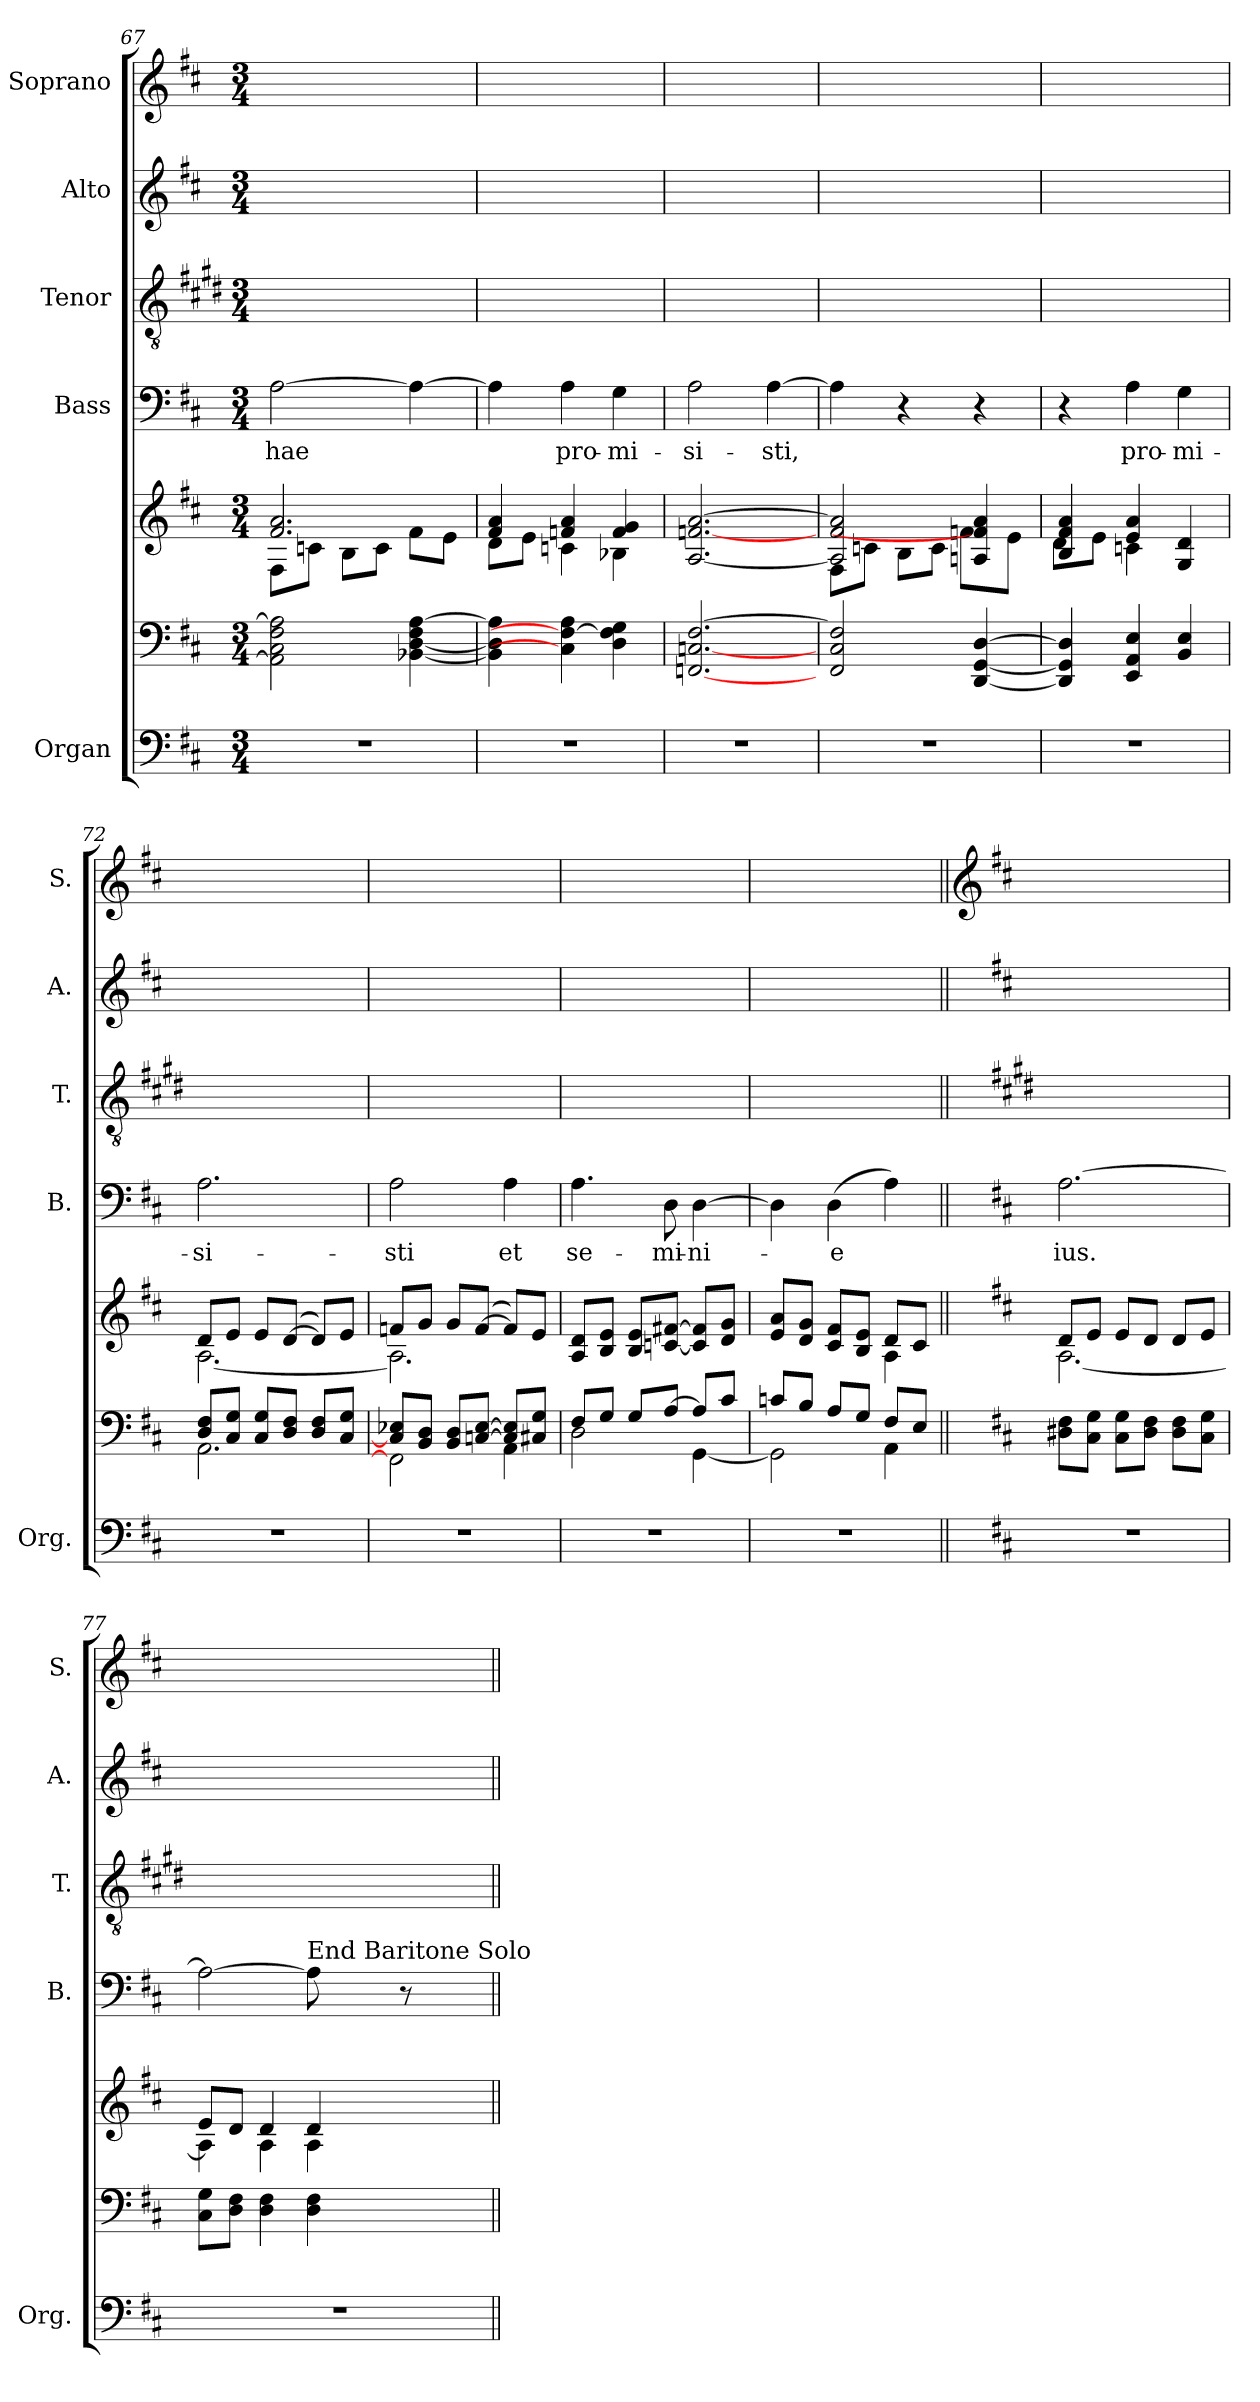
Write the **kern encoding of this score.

**kern	**kern	**kern	**kern	**text	**kern	**kern	**kern
*part5	*part5	*part5	*part4	*part4	*part3	*part2	*part1
*staff7	*staff6	*staff5	*staff4	*staff4	*staff3	*staff2	*staff1
*I"Organ	*	*	*I"Bass	*	*I"Tenor	*I"Alto	*I"Soprano
*I'Org.	*	*	*I'B.	*	*I'T.	*I'A.	*I'S.
*clefF4	*clefF4	*clefG2	*clefF4	*	*clefGv2	*clefG2	*clefG2
*	*	*	*	*	*ITrd1c2	*	*
*k[f#c#]	*k[f#c#]	*k[f#c#]	*k[f#c#]	*	*k[f#c#]	*k[f#c#]	*k[f#c#]
*M3/4	*M3/4	*M3/4	*M3/4	*	*M3/4	*M3/4	*M3/4
=67	=67	=67	=67	=67	=67	=67	=67
*	*	*^	*	*	*	*	*
!	!	!	!	!	!LO:LY:b	!	!	!
2.r	2AA\] 2C#\ 2F#\ 2A\]	2.f#/ 2.a/	8F#\L	[2A\	-hae	2.ryy	2.ryy	2.ryy
.	.	.	8cn\J	.	.	.	.	.
.	.	.	8B\L	.	.	.	.	.
.	.	.	8c\J	.	.	.	.	.
.	[4BB-X\ [4D\ 4F#\ [4A\	.	8f#\L	4A\_	.	.	.	.
.	.	.	8e\J	.	.	.	.	.
=68	=68	=68	=68	=68	=68	=68	=68	=68
2.r	4BB-\] 4D\] 4A\]	4f#/ 4a/	8d\L	4A\]	.	2.ryy	2.ryy	2.ryy
.	.	.	8e\J	.	.	.	.	.
!	!	!	!	!	!LO:LY:b	!	!	!
.	4C\] 4F\_ 4A\	4fn/ 4a/	4cn\	4A\	pro-	.	.	.
!	!	!	!	!	!LO:LY:b	!	!	!
.	4D\ 4F\] 4G\	4f/ 4g/	4B-X\	4G\	-mi-	.	.	.
=69	=69	=69	=69	=69	=69	=69	=69	=69
!	!	!	!	!	!LO:LY:b	!	!	!
*	*	*v	*v	*	*	*	*	*
2.r	[2.FFn/ [2.Cn/ [2.F#/	[2.A/ [2.fn/ [2.a/	2A\	-si-	2.ryy	2.ryy	2.ryy
!	!	!	!	!LO:LY:b	!	!	!
.	.	.	[4A\	-sti,	.	.	.
=70	=70	=70	=70	=70	=70	=70	=70
*	*	*^	*	*	*	*	*
2.r	2FF#/ 2C#/ 2F#/]	2A/] 2f#/ 2a/]	8F#\L	4A\]	.	2.ryy	2.ryy	2.ryy
.	.	.	8cn\J	.	.	.	.	.
.	.	.	8B\L	4r	.	.	.	.
.	.	.	8c\J	.	.	.	.	.
.	[4DD/ [4GG/ [4D/	4An/ 4f/] 4a/	8fn\L	4r	.	.	.	.
.	.	.	8e\J	.	.	.	.	.
!!LO:PB:g=z
=71	=71	=71	=71	=71	=71	=71	=71	=71
2.r	4DD/] 4GG/] 4D/]	4B/ 4f#/ 4a/	8d\L	4r	.	2.ryy	2.ryy	2.ryy
.	.	.	8e\J	.	.	.	.	.
!	!	!	!	!	!LO:LY:b	!	!	!
.	4EE/ 4AA/ 4E/	4e/ 4a/	4cn\	4A\	pro-	.	.	.
!	!	!	!	!	!LO:LY:b	!	!	!
.	4BB/ 4E/	4G/ 4d/	4ryy	4G\	-mi-	.	.	.
=72	=72	=72	=72	=72	=72	=72	=72	=72
*	*^	*	*	*	*	*	*	*
!	!	!	!	!	!	!LO:LY:b	!	!	!
2.r	8D/ 8F#/L	2.AA\	8d/L	[2.A\	2.A\	-si-	2.ryy	2.ryy	2.ryy
.	8C#/ 8G/J	.	8e/J	.	.	.	.	.	.
.	8C#/ 8G/L	.	8e/L	.	.	.	.	.	.
.	8D/ 8F#/J	.	(>[8d/J	.	.	.	.	.	.
.	8D/ 8F#/L	.	8d/L])	.	.	.	.	.	.
.	8C#/ 8G/J	.	8e/J	.	.	.	.	.	.
=73	=73	=73	=73	=73	=73	=73	=73	=73	=73
!	!	!	!	!	!	!LO:LY:b	!	!	!
2.r	8C/] 8E-X/L	2FF\]	8fn/L	2.A\]	2A\	-sti	2.ryy	2.ryy	2.ryy
.	8BB/ 8D/J	.	8g/J	.	.	.	.	.	.
.	8BB/ 8D/L	.	8g/L	.	.	.	.	.	.
.	[8Cn/ [8E-/J	.	(>[8f/J	.	.	.	.	.	.
!	!	!	!	!	!	!LO:LY:b	!	!	!
.	8C/] 8E-/]L	4AA\	8f/L])	.	4A\	et	.	.	.
.	8C#X/ 8G/J	.	8e/J	.	.	.	.	.	.
*	*	*	*v	*v	*	*	*	*	*
=74	=74	=74	=74	=74	=74	=74	=74	=74
!	!	!	!	!	!LO:LY:b	!	!	!
2.r	8F#/L	2D\	8A/ 8d/L	4.A\	se-	2.ryy	2.ryy	2.ryy
.	8G/J	.	8B/ 8e/J	.	.	.	.	.
.	8G/L	.	8B/ 8e/L	.	.	.	.	.
!	!	!	!	!	!LO:LY:b	!	!	!
.	[8A/J	.	[8cn/ [8f#X/J	8D\	-mi-	.	.	.
!	!	!	!	!	!LO:LY:b	!	!	!
.	8A/L]	[4GG\	8c/] 8f#/]L	[4D\	-ni-	.	.	.
.	8c#/J	.	8d/ 8g/J	.	.	.	.	.
=75	=75	=75	=75	=75	=75	=75	=75	=75
*	*	*	*^	*	*	*	*	*
2.r	8cn/L	2GG\]	8e/ 8a/L	2ryy	4D\]	.	2.ryy	2.ryy	2.ryy
.	8B/J	.	8d/ 8g/J	.	.	.	.	.	.
!	!	!	!	!	!	!LO:LY:b	!	!	!
.	8A/L	.	8c#/ 8f#/L	.	(>4D\	-e	.	.	.
.	8G/J	.	8B/ 8e/J	.	.	.	.	.	.
.	8F#/L	4AA\	8d/L	4A\	4A\)	.	.	.	.
.	8E/J	.	8c#/J	.	.	.	.	.	.
*	*v	*v	*	*	*	*	*	*	*
!!LO:PB:g=z
=76||	=76||	=76||	=76||	=76||	=76||	=76||	=76||	=76||
*	*	*	*	*	*	*	*	*clefG2
*k[f#c#]	*k[f#c#]	*k[f#c#]	*	*	*	*	*	*k[f#c#]
!	!	!	!	!	!LO:LY:b	!	!	!
2.r	8D#X\ 8F#\L	8d/L	[2.A\	[2.A\	-ius.	2.ryy	2.ryy	2.ryy
.	8C#\ 8G\J	8e/J	.	.	.	.	.	.
.	8C#\ 8G\L	8e/L	.	.	.	.	.	.
.	8D#\ 8F#\J	8d/J	.	.	.	.	.	.
.	8D#\ 8F#\L	8d/L	.	.	.	.	.	.
.	8C#\ 8G\J	8e/J	.	.	.	.	.	.
=77	=77	=77	=77	=77	=77	=77	=77	=77
2.r	8C#\ 8G\L	8e/L	4A\]	2A\_	.	2.ryy	2.ryy	2.ryy
.	8D\ 8F#\J	8d/J	.	.	.	.	.	.
.	4D\ 4F#\	4d/	4A\	.	.	.	.	.
!	!	!	!	!LO:TX:a:t=End Baritone Solo	!	!	!	!
.	4D\ 4F#\	4d/	4A\	8A\]	.	.	.	.
.	.	.	.	8r	.	.	.	.
*	*	*v	*v	*	*	*	*	*
=||	=||	=||	=||	=||	=||	=||	=||
*-	*-	*-	*-	*-	*-	*-	*-
